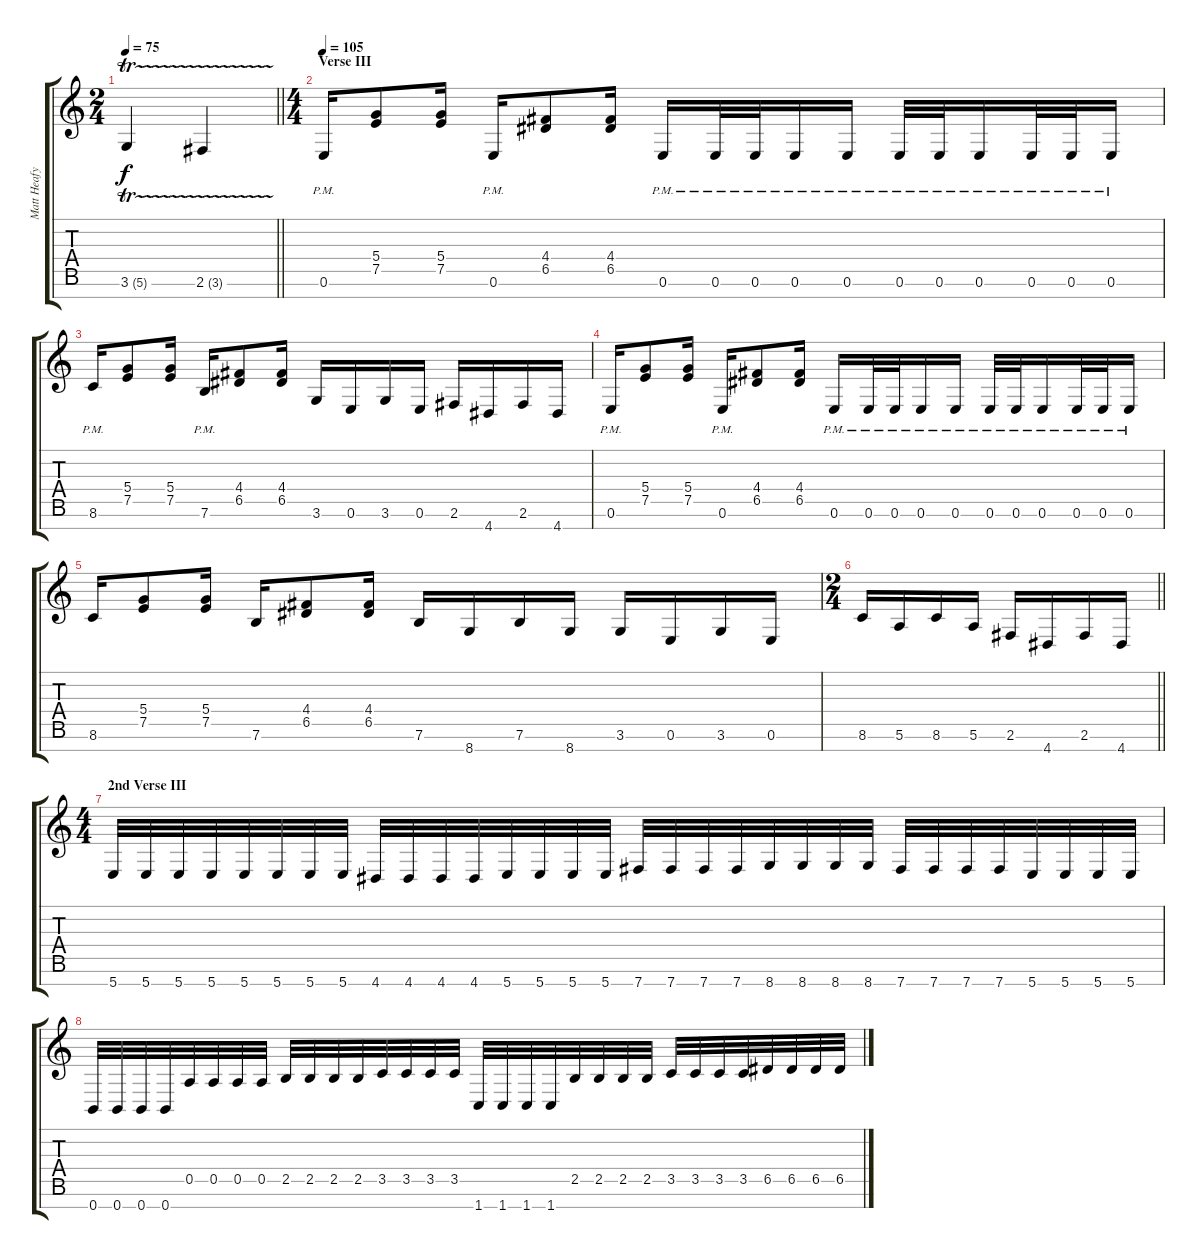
\track ("Matt Heafy" "Matt Heafy") {instrument distortionguitar}
\staff {score tabs}
\tuning (E4 B3 G3 D3 A2 E2 B1) {hide}
\ts (2 4)
\tempo 75
\clef g2
\barLineRight lightlight
\ks c
3.6{tr (5 32)}.4{dy f} 2.6{tr (3 32)}.4 |
\ts (4 4)
\section ("" "Verse III")
\tempo 105
0.6{pm}.16 (5.4 7.5).8 (5.4 7.5).16 0.6{pm}.16 (4.4 6.5).8 (4.4 6.5).16 0.6{pm}.16 0.6{pm}.32 0.6{pm}.32 0.6{pm}.16 0.6{pm}.16 0.6{pm}.32 0.6{pm}.32 0.6{pm}.16 0.6{pm}.32 0.6{pm}.32 0.6{pm}.16 |
8.6{pm}.16 (5.4 7.5).8 (5.4 7.5).16 7.6{pm}.16 (4.4 6.5).8 (4.4 6.5).16 3.6.16 0.6.16 3.6.16 0.6.16 2.6.16 4.7.16 2.6.16 4.7.16 |
0.6{pm}.16 (5.4 7.5).8 (5.4 7.5).16 0.6{pm}.16 (4.4 6.5).8 (4.4 6.5).16 0.6{pm}.16 0.6{pm}.32 0.6{pm}.32 0.6{pm}.16 0.6{pm}.16 0.6{pm}.32 0.6{pm}.32 0.6{pm}.16 0.6{pm}.32 0.6{pm}.32 0.6{pm}.16 |
8.6.16 (5.4 7.5).8 (5.4 7.5).16 7.6.16 (4.4 6.5).8 (4.4 6.5).16 7.6.16 8.7.16 7.6.16 8.7.16 3.6.16 0.6.16 3.6.16 0.6.16 |
\ts (2 4)
\barLineRight lightlight
8.6.16 5.6.16 8.6.16 5.6.16 2.6.16 4.7.16 2.6.16 4.7.16 |
\ts (4 4)
\section ("" "2nd Verse III")
5.7.32 5.7.32 5.7.32 5.7.32 5.7.32 5.7.32 5.7.32 5.7.32 4.7.32 4.7.32 4.7.32 4.7.32 5.7.32 5.7.32 5.7.32 5.7.32 7.7.32 7.7.32 7.7.32 7.7.32 8.7.32 8.7.32 8.7.32 8.7.32 7.7.32 7.7.32 7.7.32 7.7.32 5.7.32 5.7.32 5.7.32 5.7.32 |
0.7.32 0.7.32 0.7.32 0.7.32 0.5.32 0.5.32 0.5.32 0.5.32 2.5.32 2.5.32 2.5.32 2.5.32 3.5.32 3.5.32 3.5.32 3.5.32 1.7.32 1.7.32 1.7.32 1.7.32 2.5.32 2.5.32 2.5.32 2.5.32 3.5.32 3.5.32 3.5.32 3.5.32 6.5.32 6.5.32 6.5.32 6.5.32
